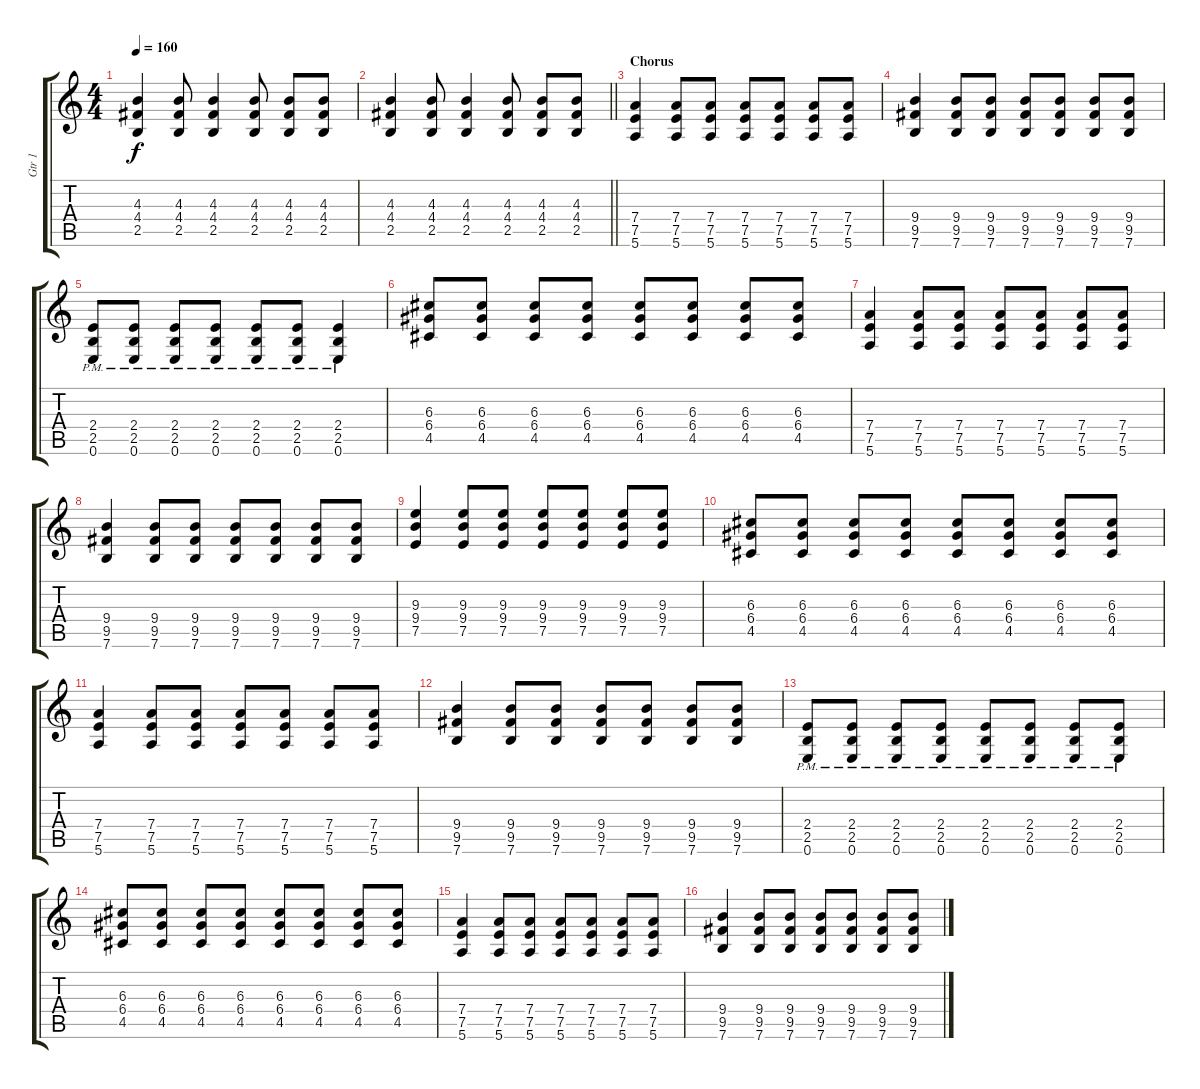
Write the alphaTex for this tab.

\track ("Gtr 1" "Gtr 1") {instrument electricguitarclean}
\staff {score tabs}
\tuning (E4 B3 G3 D3 A2 E2) {hide}
\ts (4 4)
\tempo 160
\clef g2
\ks c
(4.3 4.4 2.5).4{dy f} (4.3 4.4 2.5).8 (4.3 4.4 2.5).4 (4.3 4.4 2.5).8 (4.3 4.4 2.5).8 (4.3 4.4 2.5).8 |
\barLineRight lightlight
(4.3 4.4 2.5).4 (4.3 4.4 2.5).8 (4.3 4.4 2.5).4 (4.3 4.4 2.5).8 (4.3 4.4 2.5).8 (4.3 4.4 2.5).8 |
\section ("" "Chorus")
(7.4 7.5 5.6).4 (7.4 7.5 5.6).8 (7.4 7.5 5.6).8 (7.4 7.5 5.6).8 (7.4 7.5 5.6).8 (7.4 7.5 5.6).8 (7.4 7.5 5.6).8 |
(9.4 9.5 7.6).4 (9.4 9.5 7.6).8 (9.4 9.5 7.6).8 (9.4 9.5 7.6).8 (9.4 9.5 7.6).8 (9.4 9.5 7.6).8 (9.4 9.5 7.6).8 |
(2.4{pm} 2.5{pm} 0.6{pm}).8 (2.4{pm} 2.5{pm} 0.6{pm}).8 (2.4{pm} 2.5{pm} 0.6{pm}).8 (2.4{pm} 2.5{pm} 0.6{pm}).8 (2.4{pm} 2.5{pm} 0.6{pm}).8 (2.4{pm} 2.5{pm} 0.6{pm}).8 (2.4{pm} 2.5{pm} 0.6{pm}).4 |
(6.3 6.4 4.5).8 (6.3 6.4 4.5).8 (6.3 6.4 4.5).8 (6.3 6.4 4.5).8 (6.3 6.4 4.5).8 (6.3 6.4 4.5).8 (6.3 6.4 4.5).8 (6.3 6.4 4.5).8 |
(7.4 7.5 5.6).4 (7.4 7.5 5.6).8 (7.4 7.5 5.6).8 (7.4 7.5 5.6).8 (7.4 7.5 5.6).8 (7.4 7.5 5.6).8 (7.4 7.5 5.6).8 |
(9.4 9.5 7.6).4 (9.4 9.5 7.6).8 (9.4 9.5 7.6).8 (9.4 9.5 7.6).8 (9.4 9.5 7.6).8 (9.4 9.5 7.6).8 (9.4 9.5 7.6).8 |
(9.3 9.4 7.5).4 (9.3 9.4 7.5).8 (9.3 9.4 7.5).8 (9.3 9.4 7.5).8 (9.3 9.4 7.5).8 (9.3 9.4 7.5).8 (9.3 9.4 7.5).8 |
(6.3 6.4 4.5).8 (6.3 6.4 4.5).8 (6.3 6.4 4.5).8 (6.3 6.4 4.5).8 (6.3 6.4 4.5).8 (6.3 6.4 4.5).8 (6.3 6.4 4.5).8 (6.3 6.4 4.5).8 |
(7.4 7.5 5.6).4 (7.4 7.5 5.6).8 (7.4 7.5 5.6).8 (7.4 7.5 5.6).8 (7.4 7.5 5.6).8 (7.4 7.5 5.6).8 (7.4 7.5 5.6).8 |
(9.4 9.5 7.6).4 (9.4 9.5 7.6).8 (9.4 9.5 7.6).8 (9.4 9.5 7.6).8 (9.4 9.5 7.6).8 (9.4 9.5 7.6).8 (9.4 9.5 7.6).8 |
(2.4{pm} 2.5{pm} 0.6{pm}).8 (2.4{pm} 2.5{pm} 0.6{pm}).8 (2.4{pm} 2.5{pm} 0.6{pm}).8 (2.4{pm} 2.5{pm} 0.6{pm}).8 (2.4{pm} 2.5{pm} 0.6{pm}).8 (2.4{pm} 2.5{pm} 0.6{pm}).8 (2.4{pm} 2.5{pm} 0.6{pm}).8 (2.4{pm} 2.5{pm} 0.6{pm}).8 |
(6.3 6.4 4.5).8 (6.3 6.4 4.5).8 (6.3 6.4 4.5).8 (6.3 6.4 4.5).8 (6.3 6.4 4.5).8 (6.3 6.4 4.5).8 (6.3 6.4 4.5).8 (6.3 6.4 4.5).8 |
(7.4 7.5 5.6).4 (7.4 7.5 5.6).8 (7.4 7.5 5.6).8 (7.4 7.5 5.6).8 (7.4 7.5 5.6).8 (7.4 7.5 5.6).8 (7.4 7.5 5.6).8 |
(9.4 9.5 7.6).4 (9.4 9.5 7.6).8 (9.4 9.5 7.6).8 (9.4 9.5 7.6).8 (9.4 9.5 7.6).8 (9.4 9.5 7.6).8 (9.4 9.5 7.6).8
